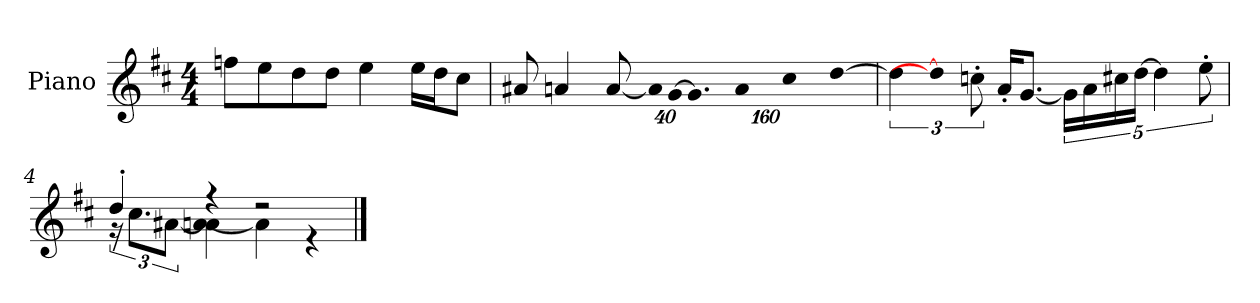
**kern
*part1
*staff1
*I"Piano
*I'P-no
*clefG2
*k[f#c#]
*M4/4
*MM90
=1
8ffn\L
8ee\
8dd\
8dd\J
4ee\
16ee\LL
16dd\J
8cc#\J
=2
8a#X/
4an/
[8a/
*Xbrackettup
!LO:N:vis=32
640%23a\LLL]
!LO:N:vis=32
[640%23g\JJ
!LO:N:vis=8.
640%137g\]
!LO:N:vis=16
1920%137a\L
!LO:N:vis=32
640%23cc#\K
[384%41dd\J
=3
*brackettup
6dd\]
1920dd\_
12ccn'\
16a'/KL
[8.g/J
20g\LL]
20a\
20cc#X\
[20dd\JJ
5dd\]
10ee'\
!!LO:LB:g=z
=4
*^
4dd'/	24r
.	12.cc#\L
.	[12a#X\J
4r	[4an\ 4a#\]
2r	4a\]
.	4r
*v	*v
==
*-
